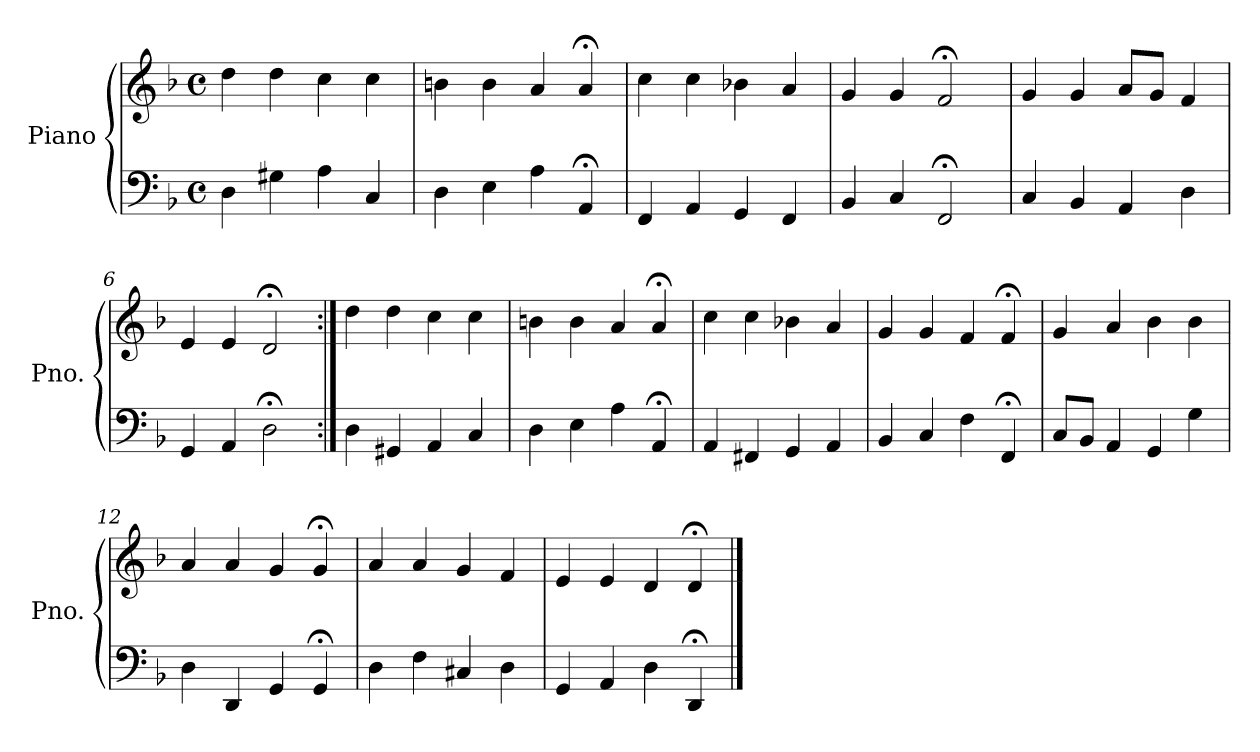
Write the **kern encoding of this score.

**kern	**kern
*part1	*part1
*staff2	*staff1
*I"Piano	*
*I'Pno.	*
*clefF4	*clefG2
*k[b-]	*k[b-]
*M4/4	*M4/4
*met(c)	*met(c)
=1	=1
4D\	4dd\
4G#X\	4dd\
4A\	4cc\
4C/	4cc\
=2	=2
4D\	4bn\
4E\	4b\
4A\	4a/
4AA;</	4a;</
=3	=3
4FF/	4cc\
4AA/	4cc\
4GG/	4b-X\
4FF/	4a/
=4	=4
4BB-/	4g/
4C/	4g/
2FF;</	2f;</
=5	=5
4C/	4g/
4BB-/	4g/
4AA/	8a/L
.	8g/J
4D\	4f/
=6	=6
4GG/	4e/
4AA/	4e/
2D;<\	2d;</
=7:|!	=7:|!
4D\	4dd\
4GG#X/	4dd\
4AA/	4cc\
4C/	4cc\
!!LO:LB:g=z
=8	=8
4D\	4bn\
4E\	4b\
4A\	4a/
4AA;</	4a;</
=9	=9
4AA/	4cc\
4FF#X/	4cc\
4GG/	4b-X\
4AA/	4a/
=10	=10
4BB-/	4g/
4C/	4g/
4F\	4f/
4FF;</	4f;</
=11	=11
8C/L	4g/
8BB-/J	.
4AA/	4a/
4GG/	4b-\
4G\	4b-\
=12	=12
4D\	4a/
4DD/	4a/
4GG/	4g/
4GG;</	4g;</
=13	=13
4D\	4a/
4F\	4a/
4C#X/	4g/
4D\	4f/
=14	=14
4GG/	4e/
4AA/	4e/
4D\	4d/
4DD;</	4d;</
==	==
*-	*-
